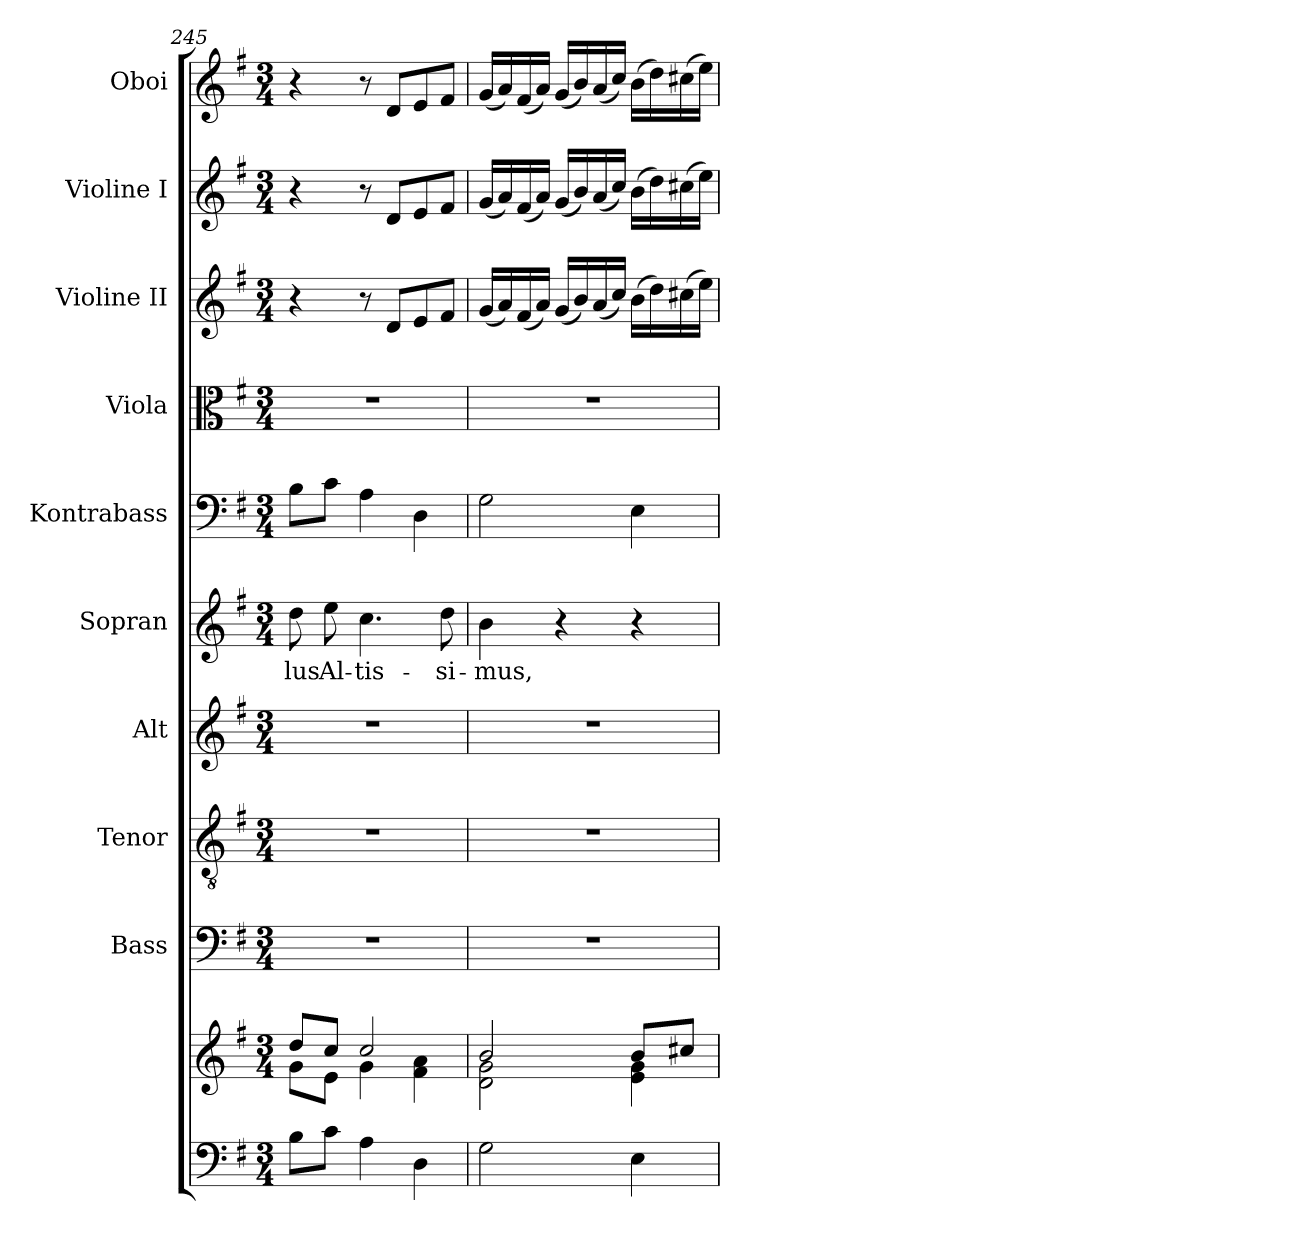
**kern	**kern	**kern	**kern	**kern	**kern	**text	**kern	**kern	**kern	**kern	**kern
*part10	*part10	*part9	*part8	*part7	*part6	*part6	*part5	*part4	*part3	*part2	*part1
*staff11	*staff10	*staff9	*staff8	*staff7	*staff6	*staff6	*staff5	*staff4	*staff3	*staff2	*staff1
*	*	*I"Bass	*I"Tenor	*I"Alt	*I"Sopran	*	*I"Kontrabass	*I"Viola	*I"Violine II	*I"Violine I	*I"Oboi
*	*	*I'B.	*I'T.	*I'A.	*I'S.	*	*I'Kb.	*I'Vla.	*I'Vl. II	*I'Vl. I	*I'Ob.
*clefF4	*clefG2	*clefF4	*clefGv2	*clefG2	*clefG2	*	*clefF4	*clefC3	*clefG2	*clefG2	*clefG2
*	*	*	*	*	*	*	*ITrd7c12	*	*	*	*
*k[f#]	*k[f#]	*k[f#]	*k[f#]	*k[f#]	*k[f#]	*	*k[f#]	*k[f#]	*k[f#]	*k[f#]	*k[f#]
*G:	*G:	*G:	*G:	*G:	*G:	*	*G:	*G:	*G:	*G:	*G:
*M3/4	*M3/4	*M3/4	*M3/4	*M3/4	*M3/4	*	*M3/4	*M3/4	*M3/4	*M3/4	*M3/4
=245	=245	=245	=245	=245	=245	=245	=245	=245	=245	=245	=245
*	*^	*	*	*	*	*	*	*	*	*	*
!	!	!	!	!	!	!	!LO:LY:b	!	!	!	!	!
8B\L	8dd/L	8g\L	2.r	2.r	2.r	8dd\	-lus	8BB\L	2.r	4r	4r	4r
!	!	!	!	!	!	!	!LO:LY:b	!	!	!	!	!
8c\J	8cc/J	8e\J	.	.	.	8ee\	Al-	8C\J	.	.	.	.
!	!	!	!	!	!	!	!LO:LY:b	!	!	!	!	!
4A\	2cc/	4g\	.	.	.	4.cc\	-tis-	4AA\	.	8r	8r	8r
.	.	.	.	.	.	.	.	.	.	8d/L	8d/L	8d/L
4D\	.	4f#\ 4a\	.	.	.	.	.	4DD\	.	8e/	8e/	8e/
!	!	!	!	!	!	!	!LO:LY:b	!	!	!	!	!
.	.	.	.	.	.	8dd\	-si-	.	.	8f#/J	8f#/J	8f#/J
!!LO:PB:g=z
=246	=246	=246	=246	=246	=246	=246	=246	=246	=246	=246	=246	=246
!	!	!	!	!	!	!	!LO:LY:b	!	!	!	!	!
2G\	2b/	2d\ 2g\	2.r	2.r	2.r	4b\	-mus,	2GG\	2.r	(<16g/LL	(<16g/LL	(<16g/LL
.	.	.	.	.	.	.	.	.	.	16a/)	16a/)	16a/)
.	.	.	.	.	.	.	.	.	.	(<16f#/	(<16f#/	(<16f#/
.	.	.	.	.	.	.	.	.	.	16a/JJ)	16a/JJ)	16a/JJ)
.	.	.	.	.	.	4r	.	.	.	(<16g/LL	(<16g/LL	(<16g/LL
.	.	.	.	.	.	.	.	.	.	16b/)	16b/)	16b/)
.	.	.	.	.	.	.	.	.	.	(<16a/	(<16a/	(<16a/
.	.	.	.	.	.	.	.	.	.	16cc/JJ)	16cc/JJ)	16cc/JJ)
4E\	8b/L	4e\ 4g\	.	.	.	4r	.	4EE\	.	(>16b\LL	(>16b\LL	(>16b\LL
.	.	.	.	.	.	.	.	.	.	16dd\)	16dd\)	16dd\)
.	8cc#X/J	.	.	.	.	.	.	.	.	(>16cc#X\	(>16cc#X\	(>16cc#X\
.	.	.	.	.	.	.	.	.	.	16ee\JJ)	16ee\JJ)	16ee\JJ)
*	*v	*v	*	*	*	*	*	*	*	*	*	*
=	=	=	=	=	=	=	=	=	=	=	=
*-	*-	*-	*-	*-	*-	*-	*-	*-	*-	*-	*-
